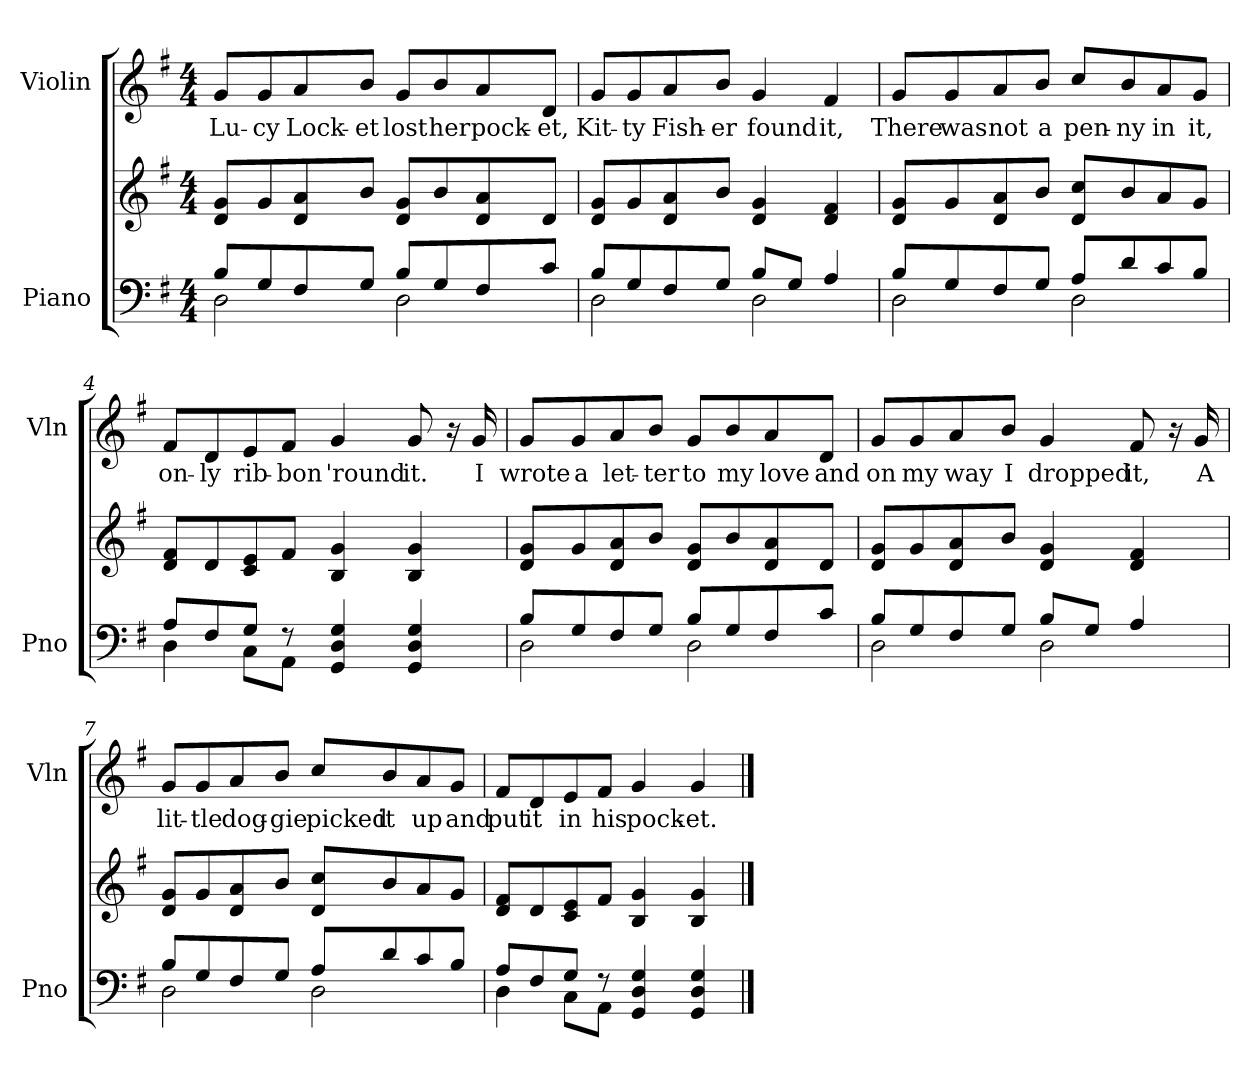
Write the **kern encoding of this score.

**kern	**kern	**kern	**text
*part2	*part2	*part1	*part1
*staff3	*staff2	*staff1	*staff1
*I"Piano	*	*I"Violin	*
*I'Pno	*	*I'Vln	*
*clefF4	*clefG2	*clefG2	*
*k[f#]	*k[f#]	*k[f#]	*
*M4/4	*M4/4	*M4/4	*
*MM90	*MM90	*MM90	*
=1	=1	=1	=1
*^	*	*	*
!	!	!	!	!LO:LY:b
8B/L	2D\	8d/ 8g/L	8g/L	Lu-
!	!	!	!	!LO:LY:b
8G/	.	8g/	8g/	-cy
!	!	!	!	!LO:LY:b
8F#/	.	8d/ 8a/	8a/	Lock-
!	!	!	!	!LO:LY:b
8G/J	.	8b\J	8b/J	-et
!	!	!	!	!LO:LY:b
8B/L	2D\	8d/ 8g/L	8g/L	lost
!	!	!	!	!LO:LY:b
8G/	.	8b\	8b/	her
!	!	!	!	!LO:LY:b
8F#/	.	8d/ 8a/	8a/	pock-
!	!	!	!	!LO:LY:b
8c/J	.	8d/J	8d/J	-et,
=2	=2	=2	=2	=2
!	!	!	!	!LO:LY:b
8B/L	2D\	8d/ 8g/L	8g/L	Kit-
!	!	!	!	!LO:LY:b
8G/	.	8g/	8g/	-ty
!	!	!	!	!LO:LY:b
8F#/	.	8d/ 8a/	8a/	Fish-
!	!	!	!	!LO:LY:b
8G/J	.	8b\J	8b/J	-er
!	!	!	!	!LO:LY:b
8B/L	2D\	4d/ 4g/	4g/	found
8G/J	.	.	.	.
!	!	!	!	!LO:LY:b
4A/	.	4d/ 4f#/	4f#/	it,
!!LO:LB:g=z
=3	=3	=3	=3	=3
!	!	!	!	!LO:LY:b
8B/L	2D\	8d/ 8g/L	8g/L	There
!	!	!	!	!LO:LY:b
8G/	.	8g/	8g/	was
!	!	!	!	!LO:LY:b
8F#/	.	8d/ 8a/	8a/	not
!	!	!	!	!LO:LY:b
8G/J	.	8b\J	8b/J	a
!	!	!	!	!LO:LY:b
8A/L	2D\	8d/ 8cc/L	8cc/L	pen-
!	!	!	!	!LO:LY:b
8d/	.	8b\	8b/	-ny
!	!	!	!	!LO:LY:b
8c/	.	8a/	8a/	in
!	!	!	!	!LO:LY:b
8B/J	.	8g/J	8g/J	it,
=4	=4	=4	=4	=4
!	!	!	!	!LO:LY:b
8A/L	4D\	8d/ 8f#/L	8f#/L	on-
!	!	!	!	!LO:LY:b
8F#/	.	8d/	8d/	-ly
!	!	!	!	!LO:LY:b
8G/J	8C\L	8c/ 8e/	8e/	rib-
!	!	!	!	!LO:LY:b
8r	8AA\J	8f#/J	8f#/J	-bon
!	!	!	!	!LO:LY:b
4GG/ 4D/ 4G/	2ryy	4B/ 4g/	4g/	'round
!	!	!	!	!LO:LY:b
4GG/ 4D/ 4G/	.	4B/ 4g/	8g/	it.
.	.	.	16r	.
!	!	!	!	!LO:LY:b
.	.	.	16g/	I
!!LO:LB:g=z
=5	=5	=5	=5	=5
!	!	!	!	!LO:LY:b
8B/L	2D\	8d/ 8g/L	8g/L	wrote
!	!	!	!	!LO:LY:b
8G/	.	8g/	8g/	a
!	!	!	!	!LO:LY:b
8F#/	.	8d/ 8a/	8a/	let-
!	!	!	!	!LO:LY:b
8G/J	.	8b\J	8b/J	-ter
!	!	!	!	!LO:LY:b
8B/L	2D\	8d/ 8g/L	8g/L	to
!	!	!	!	!LO:LY:b
8G/	.	8b\	8b/	my
!	!	!	!	!LO:LY:b
8F#/	.	8d/ 8a/	8a/	love
!	!	!	!	!LO:LY:b
8c/J	.	8d/J	8d/J	and
=6	=6	=6	=6	=6
!	!	!	!	!LO:LY:b
8B/L	2D\	8d/ 8g/L	8g/L	on
!	!	!	!	!LO:LY:b
8G/	.	8g/	8g/	my
!	!	!	!	!LO:LY:b
8F#/	.	8d/ 8a/	8a/	way
!	!	!	!	!LO:LY:b
8G/J	.	8b\J	8b/J	I
!	!	!	!	!LO:LY:b
8B/L	2D\	4d/ 4g/	4g/	dropped
8G/J	.	.	.	.
!	!	!	!	!LO:LY:b
4A/	.	4d/ 4f#/	8f#/	it,
.	.	.	16r	.
!	!	!	!	!LO:LY:b
.	.	.	16g/	A
!!LO:LB:g=z
=7	=7	=7	=7	=7
!	!	!	!	!LO:LY:b
8B/L	2D\	8d/ 8g/L	8g/L	lit-
!	!	!	!	!LO:LY:b
8G/	.	8g/	8g/	-tle
!	!	!	!	!LO:LY:b
8F#/	.	8d/ 8a/	8a/	dog-
!	!	!	!	!LO:LY:b
8G/J	.	8b\J	8b/J	-gie
!	!	!	!	!LO:LY:b
8A/L	2D\	8d/ 8cc/L	8cc/L	picked
!	!	!	!	!LO:LY:b
8d/	.	8b\	8b/	it
!	!	!	!	!LO:LY:b
8c/	.	8a/	8a/	up
!	!	!	!	!LO:LY:b
8B/J	.	8g/J	8g/J	and
=8	=8	=8	=8	=8
!	!	!	!	!LO:LY:b
8A/L	4D\	8d/ 8f#/L	8f#/L	put
!	!	!	!	!LO:LY:b
8F#/	.	8d/	8d/	it
!	!	!	!	!LO:LY:b
8G/J	8C\L	8c/ 8e/	8e/	in
!	!	!	!	!LO:LY:b
8r	8AA\J	8f#/J	8f#/J	his
!	!	!	!	!LO:LY:b
4GG/ 4D/ 4G/	2ryy	4B/ 4g/	4g/	pock-
!	!	!	!	!LO:LY:b
4GG/ 4D/ 4G/	.	4B/ 4g/	4g/	-et.
*v	*v	*	*	*
==	==	==	==
*-	*-	*-	*-
